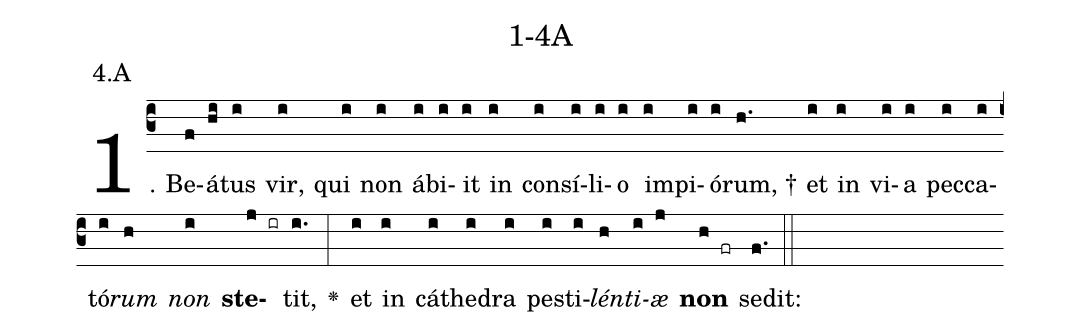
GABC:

name: 1-4A;
annotation: 4.A;
%%
(c3)1. Be(f)á(hi)tus(i) vir,(i) qui(i) non(i) áb(i)i(i)it(i) in(i) con(i)sí(i)li(i)o(i) im(i)pi(i)ó(i)rum, †(h.) et(i) in(i) vi(i)a(i) pec(i)ca(i)tó(i)<i>rum</i>(h) <i>non</i>(i) <b>ste</b>(j ir)tit,(i.) <v>\greheightstar</v>(:) et(i) in(i) cá(i)the(i)dra(i) pes(i)ti(i)<i>lén</i>(h)<i>ti</i>(i)<i>æ</i>(j) <b>non</b>(h fr) sedit:(f.) (::)
